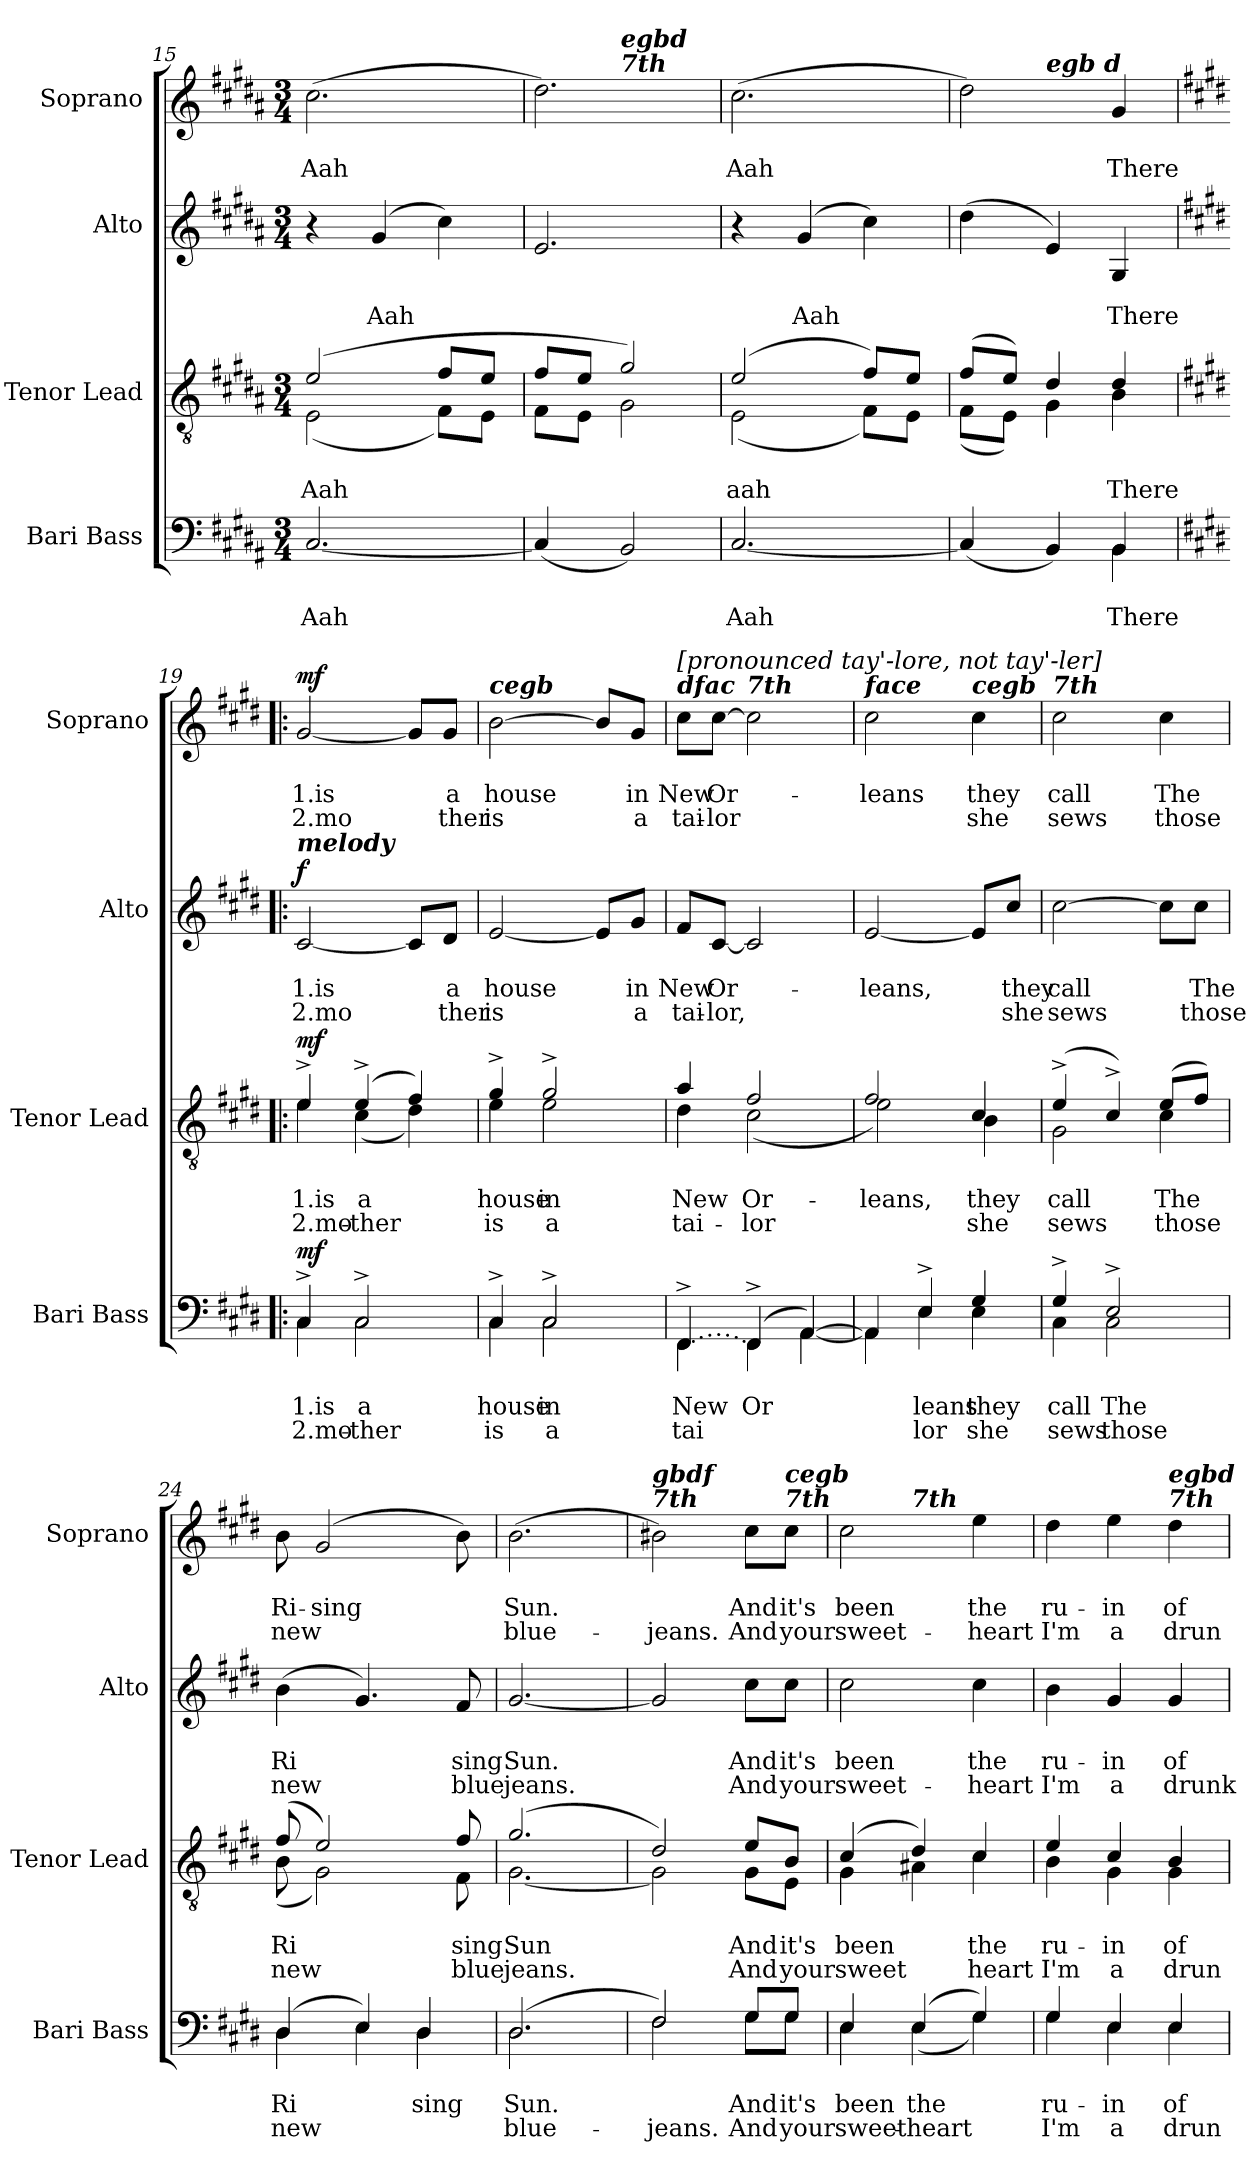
**kern	**text	**text	**text	**dynam	**kern	**text	**text	**text	**dynam	**kern	**text	**text	**text	**dynam	**kern	**text	**text	**text	**dynam
*part4	*part4	*part4	*part4	*part4	*part3	*part3	*part3	*part3	*part3	*part2	*part2	*part2	*part2	*part2	*part1	*part1	*part1	*part1	*part1
*staff4	*staff4	*staff4	*staff4	*staff4	*staff3	*staff3	*staff3	*staff3	*staff3	*staff2	*staff2	*staff2	*staff2	*staff2	*staff1	*staff1	*staff1	*staff1	*staff1
*I"Bari Bass	*	*	*	*	*I"Tenor Lead	*	*	*	*	*I"Alto	*	*	*	*	*I"Soprano	*	*	*	*
*I'Bari Bass	*	*	*	*	*I'Tenor  Lead	*	*	*	*	*I'Alto	*	*	*	*	*I'Soprano	*	*	*	*
*clefF4	*	*	*	*	*clefGv2	*	*	*	*	*clefG2	*	*	*	*	*clefG2	*	*	*	*
*k[f#c#g#d#a#]	*	*	*	*	*k[f#c#g#d#a#]	*	*	*	*	*k[f#c#g#d#a#]	*	*	*	*	*k[f#c#g#d#a#]	*	*	*	*
*M3/4	*	*	*	*	*M3/4	*	*	*	*	*M3/4	*	*	*	*	*M3/4	*	*	*	*
=15	=15	=15	=15	=15	=15	=15	=15	=15	=15	=15	=15	=15	=15	=15	=15	=15	=15	=15	=15
!	!	!LO:LY:b	!	!	!	!	!LO:LY:b	!	!	!	!	!	!	!	!	!	!LO:LY:b	!	!
*	*	*	*	*	*^	*	*	*	*	*	*	*	*	*	*	*	*	*	*
[2.C#/	.	Aah	.	.	(>2e/	(<2E\	.	Aah	.	.	4r	.	.	.	.	(>2.cc#\	.	Aah	.	.
!	!	!	!	!	!	!	!	!	!	!	!	!	!LO:LY:b	!	!	!	!	!	!	!
.	.	.	.	.	.	.	.	.	.	.	(>4g#/	.	Aah	.	.	.	.	.	.	.
.	.	.	.	.	8f#/L	8F#\L)	.	.	.	.	4cc#\)	.	.	.	.	.	.	.	.	.
.	.	.	.	.	8e/J	8E\J	.	.	.	.	.	.	.	.	.	.	.	.	.	.
=16	=16	=16	=16	=16	=16	=16	=16	=16	=16	=16	=16	=16	=16	=16	=16	=16	=16	=16	=16	=16
*	*	*	*	*	*	*	*	*	*	*	*	*	*	*	*	*^	*	*	*	*
(<4C#/]	.	.	.	.	8f#/L	8F#\L	.	.	.	.	2.e/	.	.	.	.	2.dd#\)	4ryy	.	.	.	.
.	.	.	.	.	8e/J	8E\J	.	.	.	.	.	.	.	.	.	.	.	.	.	.	.
!	!	!	!	!	!	!	!	!	!	!	!	!	!	!	!	!	!LO:TX:Bi:t=7th	!	!	!	!
!	!	!	!	!	!	!	!	!	!	!	!	!	!	!	!	!	!LO:TX:a:Bi:t=egbd	!	!	!	!
2BB/)	.	.	.	.	2g#/)	2G#\	.	.	.	.	.	.	.	.	.	.	2ryy	.	.	.	.
=17	=17	=17	=17	=17	=17	=17	=17	=17	=17	=17	=17	=17	=17	=17	=17	=17	=17	=17	=17	=17	=17
!	!	!LO:LY:b	!	!	!	!	!	!LO:LY:b	!	!	!	!	!	!	!	!	!	!	!LO:LY:b	!	!
*	*	*	*	*	*	*	*	*	*	*	*	*	*	*	*	*v	*v	*	*	*	*
[2.C#/	.	Aah	.	.	(>2e/	(<2E\	.	aah	.	.	4r	.	.	.	.	(>2.cc#\	.	Aah	.	.
!	!	!	!	!	!	!	!	!	!	!	!	!	!LO:LY:b	!	!	!	!	!	!	!
.	.	.	.	.	.	.	.	.	.	.	(>4g#/	.	Aah	.	.	.	.	.	.	.
.	.	.	.	.	8f#/L)	8F#\L)	.	.	.	.	4cc#\)	.	.	.	.	.	.	.	.	.
.	.	.	.	.	8e/J	8E\J	.	.	.	.	.	.	.	.	.	.	.	.	.	.
=18	=18	=18	=18	=18	=18	=18	=18	=18	=18	=18	=18	=18	=18	=18	=18	=18	=18	=18	=18	=18
*^	*	*	*	*	*	*	*	*	*	*	*	*	*	*	*	*^	*	*	*	*
(>4C#/]	2ryy	.	.	.	.	(>8f#/L	(<8F#\L	.	.	.	.	(>4dd#\	.	.	.	.	2dd#\)	4ryy	.	.	.	.
.	.	.	.	.	.	8e/J)	8E\J)	.	.	.	.	.	.	.	.	.	.	.	.	.	.	.
!	!	!	!	!	!	!	!	!	!	!	!	!	!	!	!	!	!	!LO:TX:a:Bi:t=egb d	!	!	!	!
4BB/)	.	.	.	.	.	4d#/	4G#\	.	.	.	.	4e/)	.	.	.	.	.	2ryy	.	.	.	.
!	!	!	!LO:LY:b	!	!	!	!	!	!LO:LY:b	!	!	!	!	!LO:LY:b	!	!	!	!	!	!LO:LY:b	!	!
4BB/	4BB\	.	There	.	.	4d#/	4B\	.	There	.	.	4G#/	.	There	.	.	4g#/	.	.	There	.	.
*	*	*	*	*	*	*	*	*	*	*	*	*	*	*	*	*	*v	*v	*	*	*	*
=19!|:	=19!|:	=19!|:	=19!|:	=19!|:	=19!|:	=19!|:	=19!|:	=19!|:	=19!|:	=19!|:	=19!|:	=19!|:	=19!|:	=19!|:	=19!|:	=19!|:	=19!|:	=19!|:	=19!|:	=19!|:	=19!|:
*k[f#c#g#d#]	*	*	*	*	*	*k[f#c#g#d#]	*	*	*	*	*	*k[f#c#g#d#]	*	*	*	*	*k[f#c#g#d#]	*	*	*	*
*	*	*	*	*	*	*	*	*	*	*	*	*	*	*	*	*	*^	*	*	*	*
!	!	!	!	!	!	!	!	!	!	!	!	!LO:TX:a:Bi:t=melody	!	!	!	!	!	!	!	!	!	!
!	!	!	!LO:LY:b	!LO:LY:b	!LO:DY:a	!	!	!	!LO:LY:b	!LO:LY:b	!LO:DY:a	!	!	!LO:LY:b	!LO:LY:b	!LO:DY:a	!	!	!	!LO:LY:b	!LO:LY:b	!LO:DY:a
*	*	*	*	*	*	*	*	*	*	*	*	*	*	*	*	*	*v	*v	*	*	*	*
4C#^/	4C#\	.	1.is	2.mo-	mf	4e^/	4e\	.	1.is	2.mo-	mf	[2c#/	.	1.is	-2.mo	f	[2g#/	.	1.is	-2.mo	mf
!	!	!	!LO:LY:b	!LO:LY:b	!	!	!	!	!LO:LY:b	!LO:LY:b	!	!	!	!	!	!	!	!	!	!	!
2C#^/	2C#\	.	a	-ther	.	(>4e^/	(<4c#\	.	a	-ther	.	.	.	.	.	.	.	.	.	.	.
.	.	.	.	.	.	4f#/)	4d#\)	.	.	.	.	8c#/L]	.	.	.	.	8g#/L]	.	.	.	.
!	!	!	!	!	!	!	!	!	!	!	!	!	!	!LO:LY:b	!LO:LY:b	!	!	!	!LO:LY:b	!LO:LY:b	!
.	.	.	.	.	.	.	.	.	.	.	.	8d#/J	.	a	ther	.	8g#/J	.	a	ther	.
=20	=20	=20	=20	=20	=20	=20	=20	=20	=20	=20	=20	=20	=20	=20	=20	=20	=20	=20	=20	=20	=20
!	!	!	!	!	!	!	!	!	!	!	!	!	!	!	!	!	!LO:TX:a:Bi:t=cegb	!	!	!	!
!	!	!	!LO:LY:b	!LO:LY:b	!	!	!	!	!LO:LY:b	!LO:LY:b	!	!	!	!LO:LY:b	!LO:LY:b	!	!	!	!LO:LY:b	!LO:LY:b	!
4C#^/	4C#\	.	house	is	.	4g#^/	4e\	.	house	is	.	[2e/	.	house	is	.	[2b\	.	house	is	.
!	!	!	!LO:LY:b	!LO:LY:b	!	!	!	!	!LO:LY:b	!LO:LY:b	!	!	!	!	!	!	!	!	!	!	!
2C#^/	2C#\	.	in	a	.	2g#^/	2e\	.	in	a	.	.	.	.	.	.	.	.	.	.	.
.	.	.	.	.	.	.	.	.	.	.	.	8e/L]	.	.	.	.	8b/L]	.	.	.	.
!	!	!	!	!	!	!	!	!	!	!	!	!	!	!LO:LY:b	!LO:LY:b	!	!	!	!LO:LY:b	!LO:LY:b	!
.	.	.	.	.	.	.	.	.	.	.	.	8g#/J	.	in	a	.	8g#/J	.	in	a	.
!!LO:LB:g=z
=21	=21	=21	=21	=21	=21	=21	=21	=21	=21	=21	=21	=21	=21	=21	=21	=21	=21	=21	=21	=21	=21
!	!	!	!	!	!	!	!	!	!	!	!	!	!	!	!	!	!LO:TX:a:Bi:t=dfac	!	!	!	!
!	!	!	!	!	!	!	!	!	!	!	!	!	!	!	!	!	!LO:TX:a:Bi:t=[pronounced tay'-lore, not tay'-ler]	!	!	!	!
!LO:T:dot	!	!	!LO:LY:b	!LO:LY:b	!	!	!	!	!LO:LY:b	!LO:LY:b	!	!	!	!LO:LY:b	!LO:LY:b	!	!	!	!LO:LY:b	!LO:LY:b	!
[4FF#^/	4FF#\	.	New	tai	.	4a/	4d#\	.	New	tai-	.	8f#/L	.	New	tai-	.	8cc#\L	.	New	tai-	.
!	!	!	!	!	!	!	!	!	!	!	!	!	!	!LO:LY:b	!LO:LY:b	!	!	!	!LO:LY:b	!LO:LY:b	!
.	.	.	.	.	.	.	.	.	.	.	.	[8c#/J	.	Or-	-lor,	.	[8cc#\J	.	Or-	-lor	.
!	!	!	!	!	!	!	!	!	!	!	!	!	!	!	!	!	!LO:TX:a:Bi:t=7th	!	!	!	!
!	!	!	!LO:LY:b	!	!	!	!	!	!LO:LY:b	!LO:LY:b	!	!	!	!	!	!	!	!	!	!	!
(>4FF#^/]	4FF#\	.	Or	.	.	2f#/	(<2c#\	.	Or-	-lor	.	2c#/]	.	.	.	.	2cc#\]	.	.	.	.
[4AA/)	[4AA\	.	.	.	.	.	.	.	.	.	.	.	.	.	.	.	.	.	.	.	.
=22	=22	=22	=22	=22	=22	=22	=22	=22	=22	=22	=22	=22	=22	=22	=22	=22	=22	=22	=22	=22	=22
!	!	!	!	!	!	!	!	!	!	!	!	!	!	!	!	!	!LO:TX:a:Bi:t=face	!	!	!	!
!	!	!	!	!	!	!	!	!	!LO:LY:b	!	!	!	!	!LO:LY:b	!	!	!	!	!LO:LY:b	!	!
4AA/]	4AA\]	.	.	.	.	2f#/	2e\)	.	-leans,	.	.	[2e/	.	-leans,	.	.	2cc#\	.	-leans	.	.
!	!	!	!LO:LY:b	!LO:LY:b	!	!	!	!	!	!	!	!	!	!	!	!	!	!	!	!	!
4E^/	4E\	.	leans	lor	.	.	.	.	.	.	.	.	.	.	.	.	.	.	.	.	.
!	!	!	!	!	!	!	!	!	!	!	!	!	!	!	!	!	!LO:TX:a:Bi:t=cegb	!	!	!	!
!	!	!	!LO:LY:b	!LO:LY:b	!	!	!	!	!LO:LY:b	!LO:LY:b	!	!	!	!	!	!	!	!	!LO:LY:b	!LO:LY:b	!
4G#/	4E\	.	they	she	.	4c#/	4B\	.	they	she	.	8e/L]	.	.	.	.	4cc#\	.	they	she	.
!	!	!	!	!	!	!	!	!	!	!	!	!	!	!LO:LY:b	!LO:LY:b	!	!	!	!	!	!
.	.	.	.	.	.	.	.	.	.	.	.	8cc#/J	.	they	she	.	.	.	.	.	.
=23	=23	=23	=23	=23	=23	=23	=23	=23	=23	=23	=23	=23	=23	=23	=23	=23	=23	=23	=23	=23	=23
!	!	!	!	!	!	!	!	!	!	!	!	!	!	!	!	!	!LO:TX:a:Bi:t=7th	!	!	!	!
!	!	!	!LO:LY:b	!LO:LY:b	!	!	!	!	!LO:LY:b	!LO:LY:b	!	!	!	!LO:LY:b	!LO:LY:b	!	!	!	!LO:LY:b	!LO:LY:b	!
4G#^/	4C#\	.	call	sews	.	(>4e^/	2G#\	.	call	sews	.	[2cc#\	.	call	sews	.	2cc#\	.	call	sews	.
!	!	!	!LO:LY:b	!LO:LY:b	!	!	!	!	!	!	!	!	!	!	!	!	!	!	!	!	!
2E^/	2C#\	.	The	those	.	4c#^/)	.	.	.	.	.	.	.	.	.	.	.	.	.	.	.
!	!	!	!	!	!	!	!	!	!LO:LY:b	!LO:LY:b	!	!	!	!	!	!	!	!	!LO:LY:b	!LO:LY:b	!
.	.	.	.	.	.	(>8e/L	4c#\	.	The	those	.	8cc#\L]	.	.	.	.	4cc#\	.	The	those	.
!	!	!	!	!	!	!	!	!	!	!	!	!	!	!LO:LY:b	!LO:LY:b	!	!	!	!	!	!
.	.	.	.	.	.	8f#/J)	.	.	.	.	.	8cc#\J	.	The	those	.	.	.	.	.	.
=24	=24	=24	=24	=24	=24	=24	=24	=24	=24	=24	=24	=24	=24	=24	=24	=24	=24	=24	=24	=24	=24
!	!	!	!LO:LY:b	!LO:LY:b	!	!	!	!	!LO:LY:b	!LO:LY:b	!	!	!	!LO:LY:b	!LO:LY:b	!	!	!	!LO:LY:b	!LO:LY:b	!
(>4D#/	4D#\	.	Ri	new	.	(>8f#/	(<8B\	.	Ri	new	.	(>4b\	.	-Ri	new	.	8b\	.	Ri-	new	.
!	!	!	!	!	!	!	!	!	!	!	!	!	!	!	!	!	!	!	!LO:LY:b	!	!
.	.	.	.	.	.	2e/)	2G#\)	.	.	.	.	.	.	.	.	.	(>2g#/	.	-sing	.	.
4E/)	4E\	.	.	.	.	.	.	.	.	.	.	4.g#/)	.	.	.	.	.	.	.	.	.
!	!	!	!LO:LY:b	!	!	!	!	!	!	!	!	!	!	!	!	!	!	!	!	!	!
4D#/	4D#\	.	sing	.	.	.	.	.	.	.	.	.	.	.	.	.	.	.	.	.	.
!	!	!	!	!	!	!	!	!	!LO:LY:b	!LO:LY:b	!	!	!	!LO:LY:b	!LO:LY:b	!	!	!	!	!	!
.	.	.	.	.	.	8f#/	8F#\	.	sing	blue	.	8f#/	.	sing	blue	.	8b\)	.	.	.	.
=25	=25	=25	=25	=25	=25	=25	=25	=25	=25	=25	=25	=25	=25	=25	=25	=25	=25	=25	=25	=25	=25
!	!	!	!LO:LY:b	!LO:LY:b	!	!	!	!	!LO:LY:b	!LO:LY:b	!	!	!	!LO:LY:b	!LO:LY:b	!	!	!	!LO:LY:b	!LO:LY:b	!
(>2.D#/	2.D#\	.	Sun.	blue-	.	(>2.g#/	[2.G#\	.	Sun	jeans.	.	[2.g#/	.	Sun.	-jeans.	.	(>2.b\	.	Sun.	blue-	.
=26	=26	=26	=26	=26	=26	=26	=26	=26	=26	=26	=26	=26	=26	=26	=26	=26	=26	=26	=26	=26	=26
!	!	!	!	!	!	!	!	!	!	!	!	!	!	!	!	!	!LO:TX:a:Bi:t=7th	!	!	!	!
!	!	!	!	!	!	!	!	!	!	!	!	!	!	!	!	!	!LO:TX:a:Bi:t=gbdf	!	!	!	!
!	!	!	!	!LO:LY:b	!	!	!	!	!	!	!	!	!	!	!	!	!	!	!	!LO:LY:b	!
2F#/)	2F#\	.	.	-jeans.	.	2d#/)	2G#\]	.	.	.	.	2g#/]	.	.	.	.	2b#X\)	.	.	-jeans.	.
!	!	!	!LO:LY:b	!LO:LY:b	!	!	!	!	!LO:LY:b	!LO:LY:b	!	!	!	!LO:LY:b	!LO:LY:b	!	!	!	!LO:LY:b	!LO:LY:b	!
8G#/L	8G#\L	.	And	And	.	8e/L	8G#\L	.	And	And	.	8cc#\L	.	And	And	.	8cc#\L	.	And	And	.
!	!	!	!	!	!	!	!	!	!	!	!	!	!	!	!	!	!LO:TX:a:Bi:t=7th	!	!	!	!
!	!	!	!	!	!	!	!	!	!	!	!	!	!	!	!	!	!LO:TX:a:Bi:t=cegb	!	!	!	!
!	!	!	!LO:LY:b	!LO:LY:b	!	!	!	!	!LO:LY:b	!LO:LY:b	!	!	!	!LO:LY:b	!LO:LY:b	!	!	!	!LO:LY:b	!LO:LY:b	!
8G#/J	8G#\J	.	it's	your	.	8B/J	8E\J	.	it's	your	.	8cc#\J	.	it's	your	.	8cc#\J	.	it's	your	.
=27	=27	=27	=27	=27	=27	=27	=27	=27	=27	=27	=27	=27	=27	=27	=27	=27	=27	=27	=27	=27	=27
!	!	!	!LO:LY:b	!LO:LY:b	!	!	!	!	!LO:LY:b	!LO:LY:b	!	!	!	!LO:LY:b	!LO:LY:b	!	!	!	!LO:LY:b	!LO:LY:b	!
*	*	*	*	*	*	*	*	*	*	*	*	*	*	*	*	*	*^	*	*	*	*
4E/	4E\	.	been	sweet-	.	(>4c#/	4G#\	.	been	sweet	.	2cc#\	.	been	sweet-	.	2cc#\	4ryy	.	been	sweet-	.
!	!	!	!	!	!	!	!	!	!	!	!	!	!	!	!	!	!	!LO:TX:Bi:t=7th	!	!	!	!
!	!	!	!LO:LY:b	!LO:LY:b	!	!	!	!	!	!	!	!	!	!	!	!	!	!	!	!	!	!
(>4E/	(<4E\	.	the	-heart	.	4d#/)	4A#X\	.	.	.	.	.	.	.	.	.	.	2ryy	.	.	.	.
!	!	!	!	!	!	!	!	!	!LO:LY:b	!LO:LY:b	!	!	!	!LO:LY:b	!LO:LY:b	!	!	!	!	!LO:LY:b	!LO:LY:b	!
4G#/)	4G#\)	.	.	.	.	4c#/	4c#\	.	the	heart	.	4cc#\	.	the	-heart	.	4ee\	.	.	the	-heart	.
=28	=28	=28	=28	=28	=28	=28	=28	=28	=28	=28	=28	=28	=28	=28	=28	=28	=28	=28	=28	=28	=28	=28
!	!	!	!	!	!	!	!	!	!	!	!	!	!	!	!	!	!LO:TX:Bi:t=7th	!	!	!	!	!
!	!	!	!	!	!	!	!	!	!	!	!	!	!	!	!	!	!LO:TX:a:Bi:t=egbd	!	!	!	!	!
!	!	!	!LO:LY:b	!LO:LY:b	!	!	!	!	!	!LO:LY:b	!	!	!	!	!	!	!	!	!	!	!	!
!	!	!	!	!	!	!	!	!	!LO:LY:b	!	!	!	!	!LO:LY:b	!LO:LY:b	!	!	!	!	!LO:LY:b	!LO:LY:b	!
*	*	*	*	*	*	*	*	*	*	*	*	*	*	*	*	*	*v	*v	*	*	*	*
4G#/	4G#\	.	ru-	I'm	.	4e/	4B\	.	ru-	I'm	.	4b\	.	ru-	I'm	.	4dd#\	.	ru-	I'm	.
!	!	!	!LO:LY:b	!LO:LY:b	!	!	!	!	!	!LO:LY:b	!	!	!	!	!	!	!	!	!	!	!
!	!	!	!	!	!	!	!	!	!LO:LY:b	!	!	!	!	!LO:LY:b	!LO:LY:b	!	!	!	!LO:LY:b	!LO:LY:b	!
4E/	4E\	.	-in	a	.	4c#/	4G#\	.	in	a	.	4g#/	.	-in	a	.	4ee\	.	-in	a	.
!	!	!	!	!	!	!	!	!	!	!	!	!	!	!	!	!	!LO:TX:Bi:t=7th	!	!	!	!
!	!	!	!	!	!	!	!	!	!	!	!	!	!	!	!	!	!LO:TX:a:Bi:t=egbd	!	!	!	!
!	!	!	!LO:LY:b	!LO:LY:b	!	!	!	!	!	!LO:LY:b	!	!	!	!	!	!	!	!	!	!	!
!	!	!	!	!	!	!	!	!	!LO:LY:b	!	!	!	!	!LO:LY:b	!LO:LY:b	!	!	!	!LO:LY:b	!LO:LY:b	!
4E/	4E\	.	of	drun-	.	4B/	4G#\	.	of	drun-	.	4g#/	.	of	-drunk-	.	4dd#\	.	of	drun-	.
*v	*v	*	*	*	*	*	*	*	*	*	*	*	*	*	*	*	*	*	*	*	*
*	*	*	*	*	*v	*v	*	*	*	*	*	*	*	*	*	*	*	*	*	*
=	=	=	=	=	=	=	=	=	=	=	=	=	=	=	=	=	=	=	=
*-	*-	*-	*-	*-	*-	*-	*-	*-	*-	*-	*-	*-	*-	*-	*-	*-	*-	*-	*-
